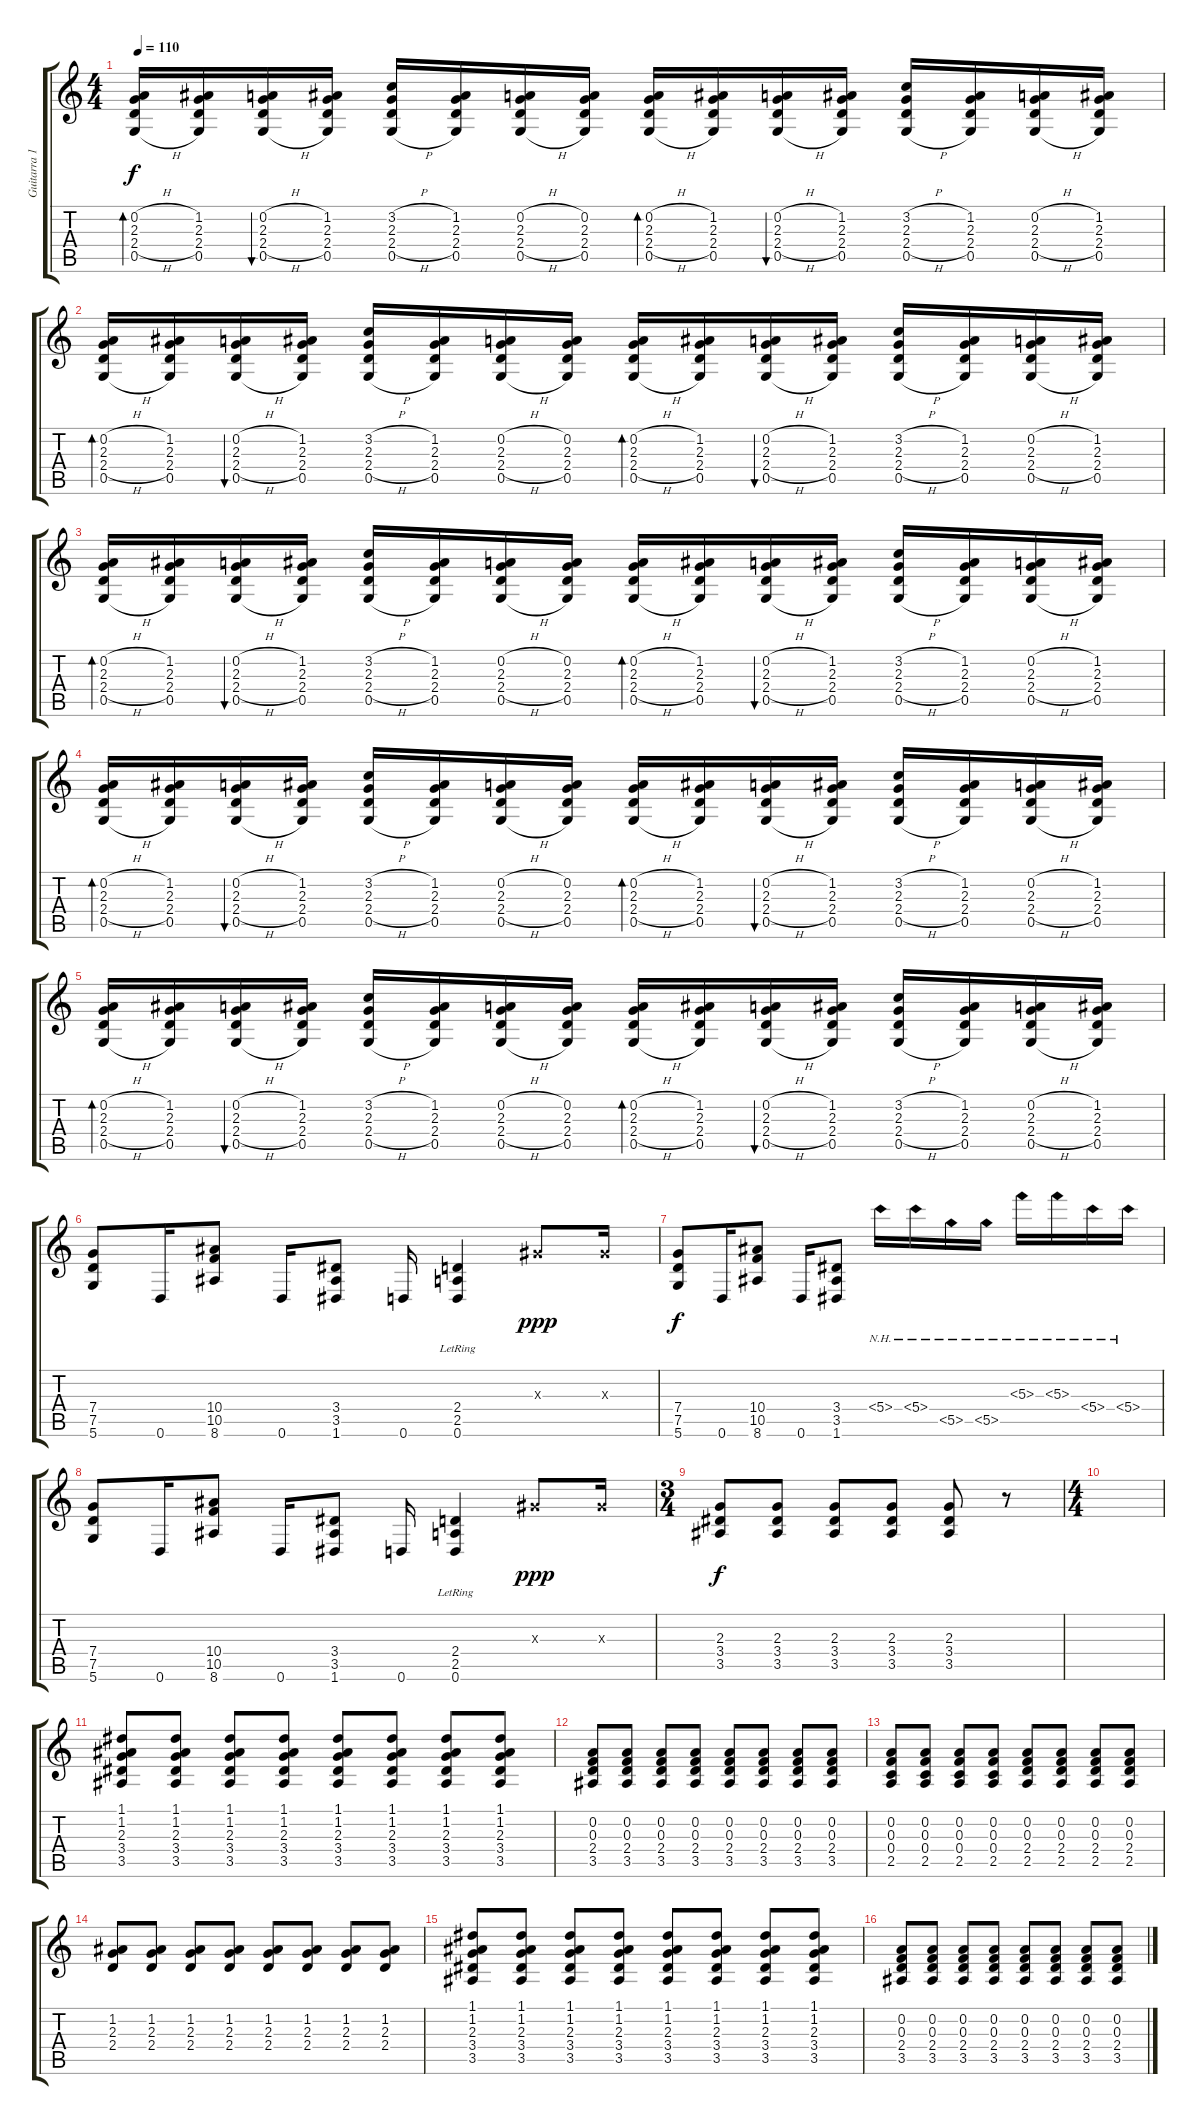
\track ("Guitarra 1" "Guitarra 1") {instrument distortionguitar}
\staff {score tabs}
\tuning (D4 A3 F3 C3 G2 D2) {hide}
\ts (4 4)
\tempo 110
\clef g2
\ks c
(0.2{h} 2.3{h} 2.4{h} 0.5{h}).16{bd 60 dy f} (1.2 2.3 2.4 0.5).16 (0.2{h} 2.3{h} 2.4{h} 0.5{h}).16{bu 60} (1.2 2.3 2.4 0.5).16 (3.2{h} 2.3{h} 2.4{h} 0.5{h}).16 (1.2 2.3 2.4 0.5).16 (0.2{h} 2.3{h} 2.4{h} 0.5{h}).16 (0.2 2.3 2.4 0.5).16 (0.2{h} 2.3{h} 2.4{h} 0.5{h}).16{bd 60} (1.2 2.3 2.4 0.5).16 (0.2{h} 2.3{h} 2.4{h} 0.5{h}).16{bu 60} (1.2 2.3 2.4 0.5).16 (3.2{h} 2.3{h} 2.4{h} 0.5{h}).16 (1.2 2.3 2.4 0.5).16 (0.2{h} 2.3{h} 2.4{h} 0.5{h}).16 (1.2 2.3 2.4 0.5).16 |
(0.2{h} 2.3{h} 2.4{h} 0.5{h}).16{bd 60} (1.2 2.3 2.4 0.5).16 (0.2{h} 2.3{h} 2.4{h} 0.5{h}).16{bu 60} (1.2 2.3 2.4 0.5).16 (3.2{h} 2.3{h} 2.4{h} 0.5{h}).16 (1.2 2.3 2.4 0.5).16 (0.2{h} 2.3{h} 2.4{h} 0.5{h}).16 (0.2 2.3 2.4 0.5).16 (0.2{h} 2.3{h} 2.4{h} 0.5{h}).16{bd 60} (1.2 2.3 2.4 0.5).16 (0.2{h} 2.3{h} 2.4{h} 0.5{h}).16{bu 60} (1.2 2.3 2.4 0.5).16 (3.2{h} 2.3{h} 2.4{h} 0.5{h}).16 (1.2 2.3 2.4 0.5).16 (0.2{h} 2.3{h} 2.4{h} 0.5{h}).16 (1.2 2.3 2.4 0.5).16 |
(0.2{h} 2.3{h} 2.4{h} 0.5{h}).16{bd 60} (1.2 2.3 2.4 0.5).16 (0.2{h} 2.3{h} 2.4{h} 0.5{h}).16{bu 60} (1.2 2.3 2.4 0.5).16 (3.2{h} 2.3{h} 2.4{h} 0.5{h}).16 (1.2 2.3 2.4 0.5).16 (0.2{h} 2.3{h} 2.4{h} 0.5{h}).16 (0.2 2.3 2.4 0.5).16 (0.2{h} 2.3{h} 2.4{h} 0.5{h}).16{bd 60} (1.2 2.3 2.4 0.5).16 (0.2{h} 2.3{h} 2.4{h} 0.5{h}).16{bu 60} (1.2 2.3 2.4 0.5).16 (3.2{h} 2.3{h} 2.4{h} 0.5{h}).16 (1.2 2.3 2.4 0.5).16 (0.2{h} 2.3{h} 2.4{h} 0.5{h}).16 (1.2 2.3 2.4 0.5).16 |
(0.2{h} 2.3{h} 2.4{h} 0.5{h}).16{bd 60} (1.2 2.3 2.4 0.5).16 (0.2{h} 2.3{h} 2.4{h} 0.5{h}).16{bu 60} (1.2 2.3 2.4 0.5).16 (3.2{h} 2.3{h} 2.4{h} 0.5{h}).16 (1.2 2.3 2.4 0.5).16 (0.2{h} 2.3{h} 2.4{h} 0.5{h}).16 (0.2 2.3 2.4 0.5).16 (0.2{h} 2.3{h} 2.4{h} 0.5{h}).16{bd 60} (1.2 2.3 2.4 0.5).16 (0.2{h} 2.3{h} 2.4{h} 0.5{h}).16{bu 60} (1.2 2.3 2.4 0.5).16 (3.2{h} 2.3{h} 2.4{h} 0.5{h}).16 (1.2 2.3 2.4 0.5).16 (0.2{h} 2.3{h} 2.4{h} 0.5{h}).16 (1.2 2.3 2.4 0.5).16 |
(0.2{h} 2.3{h} 2.4{h} 0.5{h}).16{bd 60} (1.2 2.3 2.4 0.5).16 (0.2{h} 2.3{h} 2.4{h} 0.5{h}).16{bu 60} (1.2 2.3 2.4 0.5).16 (3.2{h} 2.3{h} 2.4{h} 0.5{h}).16 (1.2 2.3 2.4 0.5).16 (0.2{h} 2.3{h} 2.4{h} 0.5{h}).16 (0.2 2.3 2.4 0.5).16 (0.2{h} 2.3{h} 2.4{h} 0.5{h}).16{bd 60} (1.2 2.3 2.4 0.5).16 (0.2{h} 2.3{h} 2.4{h} 0.5{h}).16{bu 60} (1.2 2.3 2.4 0.5).16 (3.2{h} 2.3{h} 2.4{h} 0.5{h}).16 (1.2 2.3 2.4 0.5).16 (0.2{h} 2.3{h} 2.4{h} 0.5{h}).16 (1.2 2.3 2.4 0.5).16 |
(7.4 7.5 5.6).8 0.6.16 (10.4 10.5 8.6).8 0.6.16 (3.4 3.5 1.6).8 0.6.16 (2.4{lr} 2.5{lr} 0.6{lr}).4 3.3{x}.8{dy ppp} 3.3{x}.16 |
(7.4 7.5 5.6).8{dy f} 0.6.16 (10.4 10.5 8.6).8 0.6.16 (3.4 3.5 1.6).8 5.4{nh}.16 5.4{nh}.16 5.5{nh}.16 5.5{nh}.16 5.3{nh}.16 5.3{nh}.16 5.4{nh}.16 5.4{nh}.16 |
(7.4 7.5 5.6).8 0.6.16 (10.4 10.5 8.6).8 0.6.16 (3.4 3.5 1.6).8 0.6.16 (2.4{lr} 2.5{lr} 0.6{lr}).4 3.3{x}.8{dy ppp} 3.3{x}.16 |
\ts (3 4)
(2.3 3.4 3.5).8{dy f} (2.3 3.4 3.5).8 (2.3 3.4 3.5).8 (2.3 3.4 3.5).8 (2.3 3.4 3.5).8 r.8 |
\ts (4 4)
|
(1.1 1.2 2.3 3.4 3.5).8 (1.1 1.2 2.3 3.4 3.5).8 (1.1 1.2 2.3 3.4 3.5).8 (1.1 1.2 2.3 3.4 3.5).8 (1.1 1.2 2.3 3.4 3.5).8 (1.1 1.2 2.3 3.4 3.5).8 (1.1 1.2 2.3 3.4 3.5).8 (1.1 1.2 2.3 3.4 3.5).8 |
(0.2 0.3 2.4 3.5).8 (0.2 0.3 2.4 3.5).8 (0.2 0.3 2.4 3.5).8 (0.2 0.3 2.4 3.5).8 (0.2 0.3 2.4 3.5).8 (0.2 0.3 2.4 3.5).8 (0.2 0.3 2.4 3.5).8 (0.2 0.3 2.4 3.5).8 |
(0.2 0.3 0.4 2.5).8 (0.2 0.3 0.4 2.5).8 (0.2 0.3 0.4 2.5).8 (0.2 0.3 0.4 2.5).8 (0.2 0.3 2.4 2.5).8 (0.2 0.3 2.4 2.5).8 (0.2 0.3 2.4 2.5).8 (0.2 0.3 2.4 2.5).8 |
(1.2 2.3 2.4).8 (1.2 2.3 2.4).8 (1.2 2.3 2.4).8 (1.2 2.3 2.4).8 (1.2 2.3 2.4).8 (1.2 2.3 2.4).8 (1.2 2.3 2.4).8 (1.2 2.3 2.4).8 |
(1.1 1.2 2.3 3.4 3.5).8 (1.1 1.2 2.3 3.4 3.5).8 (1.1 1.2 2.3 3.4 3.5).8 (1.1 1.2 2.3 3.4 3.5).8 (1.1 1.2 2.3 3.4 3.5).8 (1.1 1.2 2.3 3.4 3.5).8 (1.1 1.2 2.3 3.4 3.5).8 (1.1 1.2 2.3 3.4 3.5).8 |
(0.2 0.3 2.4 3.5).8 (0.2 0.3 2.4 3.5).8 (0.2 0.3 2.4 3.5).8 (0.2 0.3 2.4 3.5).8 (0.2 0.3 2.4 3.5).8 (0.2 0.3 2.4 3.5).8 (0.2 0.3 2.4 3.5).8 (0.2 0.3 2.4 3.5).8
